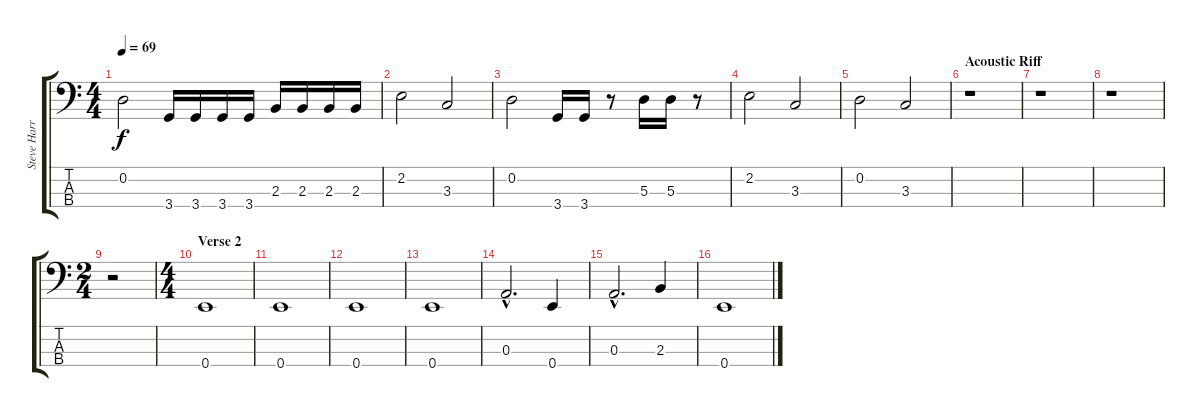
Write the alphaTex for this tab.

\track ("Steve Harris" "Steve Harr") {instrument fretlessbass}
\staff {score tabs}
\tuning (G2 D2 A1 E1) {hide}
\ts (4 4)
\tempo 69
\clef f4
\ks c
0.2.2{dy f} 3.4.16 3.4.16 3.4.16 3.4.16 2.3.16 2.3.16 2.3.16 2.3.16 |
2.2.2 3.3.2 |
0.2.2 3.4.16 3.4.16 r.8 5.3.16 5.3.16 r.8 |
2.2.2 3.3.2 |
0.2.2 3.3.2 |
\section ("" "Acoustic Riff")
r.1 |
r.1 |
r.1 |
\ts (2 4)
r.2 |
\ts (4 4)
\section ("" "Verse 2")
0.4.1 |
0.4.1 |
0.4.1 |
0.4.1 |
0.3{hac}.2{d} 0.4.4 |
0.3{hac}.2{d} 2.3.4 |
0.4.1
